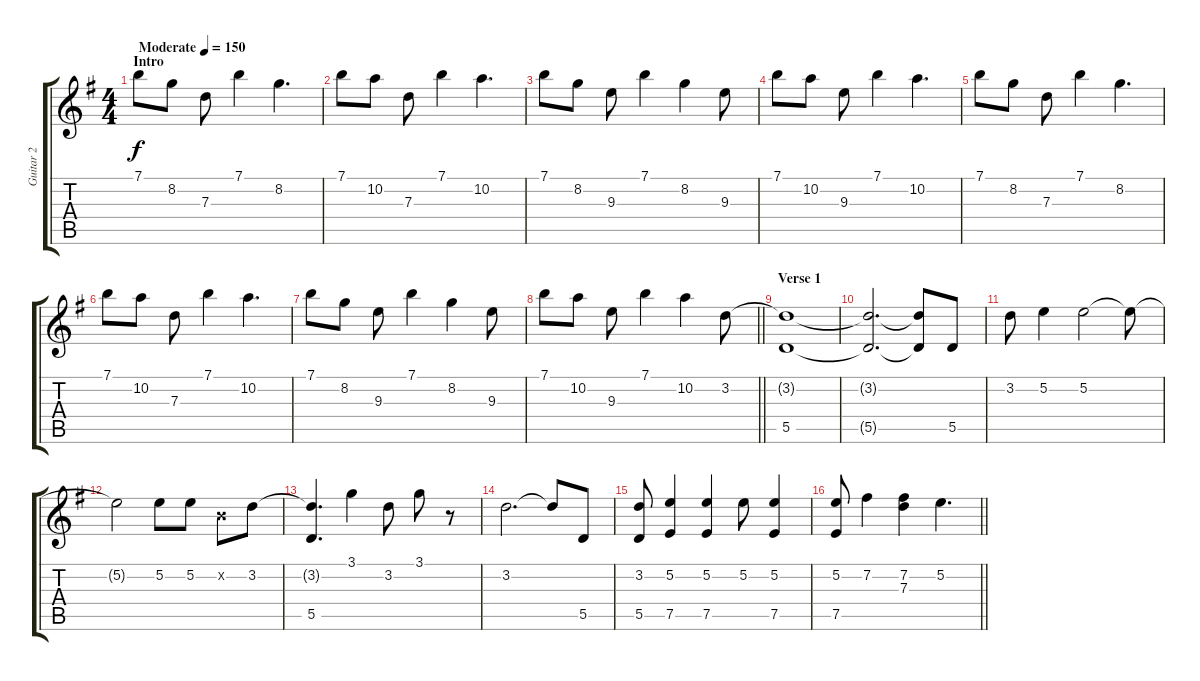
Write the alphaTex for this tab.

\track ("Guitar 2" "Guitar 2") {instrument electricguitarclean}
\staff {score tabs}
\tuning (E4 B3 G3 D3 A2 E2) {hide}
\ts (4 4)
\section ("" "Intro")
\tempo (150 "Moderate")
\clef g2
\ks g
7.1.8{dy f instrument electricguitarclean} 8.2.8 7.3.8 7.1.4 8.2.4{d} |
7.1.8 10.2.8 7.3.8 7.1.4 10.2.4{d} |
7.1.8 8.2.8 9.3.8 7.1.4 8.2.4 9.3.8 |
7.1.8 10.2.8 9.3.8 7.1.4 10.2.4{d} |
7.1.8 8.2.8 7.3.8 7.1.4 8.2.4{d} |
7.1.8 10.2.8 7.3.8 7.1.4 10.2.4{d} |
7.1.8 8.2.8 9.3.8 7.1.4 8.2.4 9.3.8 |
\barLineRight lightlight
7.1.8 10.2.8 9.3.8 7.1.4 10.2.4 3.2.8 |
\section ("" "Verse 1")
(3.2{t} 5.5).1 |
(3.2{t} 5.5{t}).2{d} (3.2{t} 5.5{t}).8 5.5.8 |
3.2.8 5.2.4 5.2.2 5.2{t}.8 |
5.2{t}.2 5.2.8 5.2.8 0.2{x}.8 3.2.8 |
(3.2{t} 5.5).4{d} 3.1.4 3.2.8 3.1.8 r.8 |
3.2.2{d} 3.2{t}.8 5.5.8 |
(3.2 5.5).8 (5.2 7.5).4 (5.2 7.5).4 5.2.8 (5.2 7.5).4 |
\barLineRight lightlight
(5.2 7.5).8 7.2.4 (7.2 7.3).4 5.2.4{d}
